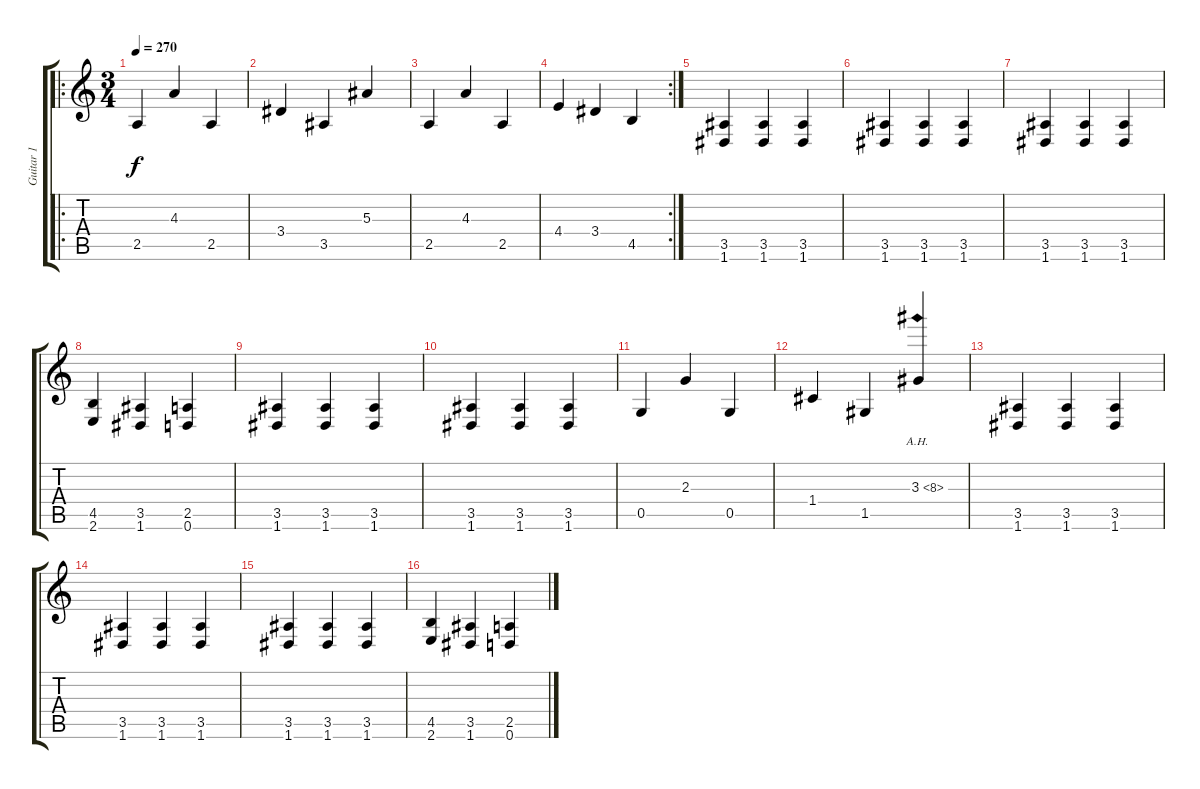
\track ("Guitar 1" "Guitar 1") {instrument distortionguitar}
\staff {score tabs}
\tuning (D4 A3 F3 C3 G2 D2) {hide}
\ro
\ts (3 4)
\tempo 270
\clef g2
\ks c
2.5.4{dy f} 4.3.4 2.5.4 |
3.4.4 3.5.4 5.3.4 |
2.5.4 4.3.4 2.5.4 |
\rc 2
4.4.4 3.4.4 4.5.4 |
(3.5 1.6).4 (3.5 1.6).4 (3.5 1.6).4 |
(3.5 1.6).4 (3.5 1.6).4 (3.5 1.6).4 |
(3.5 1.6).4 (3.5 1.6).4 (3.5 1.6).4 |
(4.5 2.6).4 (3.5 1.6).4 (2.5 0.6).4 |
(3.5 1.6).4 (3.5 1.6).4 (3.5 1.6).4 |
(3.5 1.6).4 (3.5 1.6).4 (3.5 1.6).4 |
0.5.4 2.3.4 0.5.4 |
1.4.4 1.5.4 3.3{ah 5}.4 |
(3.5 1.6).4 (3.5 1.6).4 (3.5 1.6).4 |
(3.5 1.6).4 (3.5 1.6).4 (3.5 1.6).4 |
(3.5 1.6).4 (3.5 1.6).4 (3.5 1.6).4 |
(4.5 2.6).4 (3.5 1.6).4 (2.5 0.6).4
